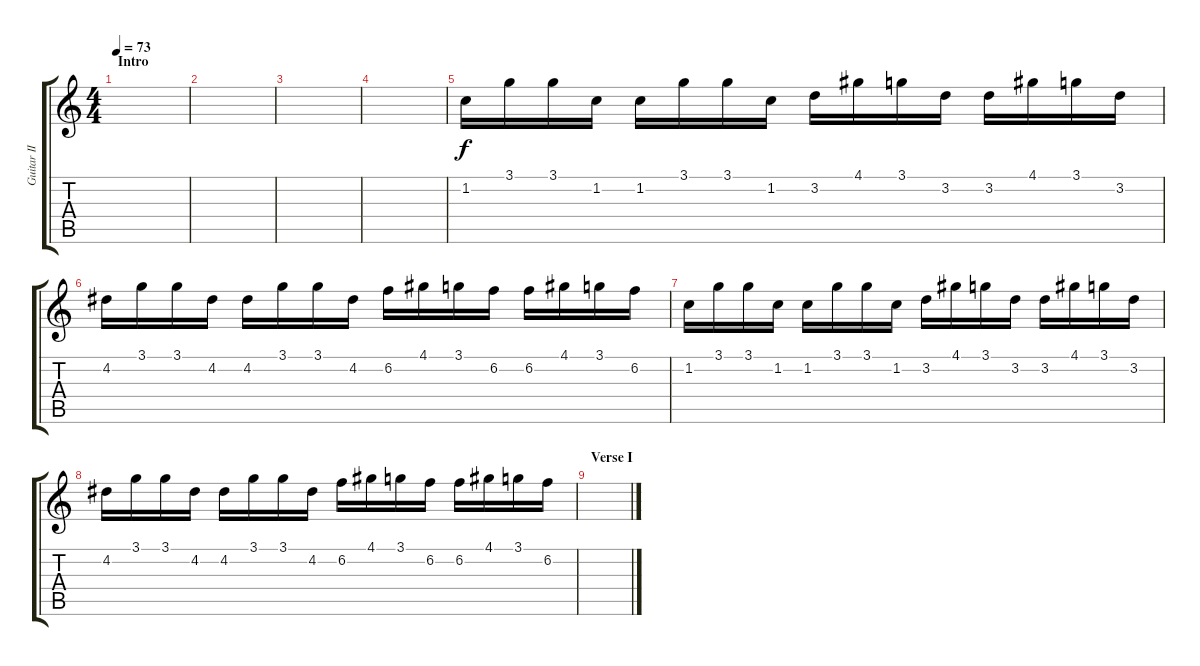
\track ("Guitar II" "Guitar II") {instrument overdrivenguitar}
\staff {score tabs}
\tuning (E4 B3 G3 D3 A2 E2) {hide}
\ts (4 4)
\section ("" "Intro")
\tempo 73
\clef g2
\ks c
|
|
|
|
1.2.16{instrument clavinet} 3.1.16 3.1.16 1.2.16 1.2.16 3.1.16 3.1.16 1.2.16 3.2.16 4.1.16 3.1.16 3.2.16 3.2.16 4.1.16 3.1.16 3.2.16 |
4.2.16 3.1.16 3.1.16 4.2.16 4.2.16 3.1.16 3.1.16 4.2.16 6.2.16 4.1.16 3.1.16 6.2.16 6.2.16 4.1.16 3.1.16 6.2.16 |
1.2.16 3.1.16 3.1.16 1.2.16 1.2.16 3.1.16 3.1.16 1.2.16 3.2.16 4.1.16 3.1.16 3.2.16 3.2.16 4.1.16 3.1.16 3.2.16 |
4.2.16 3.1.16 3.1.16 4.2.16 4.2.16 3.1.16 3.1.16 4.2.16 6.2.16 4.1.16 3.1.16 6.2.16 6.2.16 4.1.16 3.1.16 6.2.16 |
\section ("" "Verse I")
